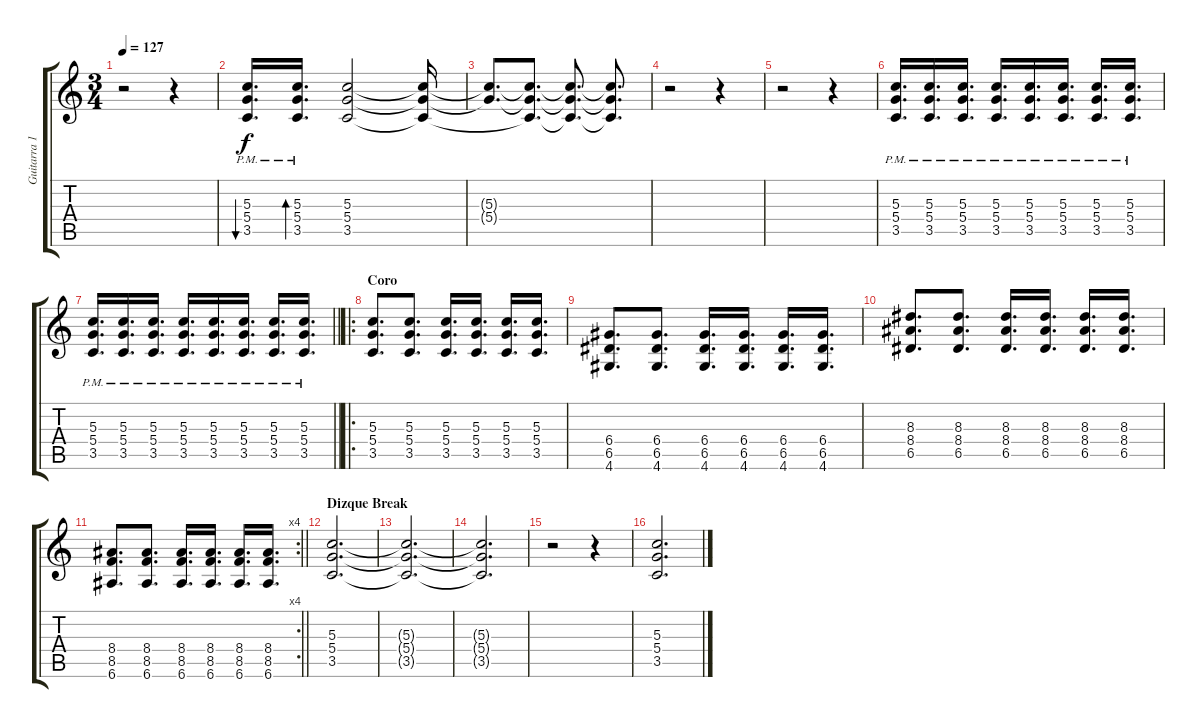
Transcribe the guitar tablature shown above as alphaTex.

\track ("Guitarra 1" "Guitarra 1") {instrument distortionguitar}
\staff {score tabs}
\tuning (E4 B3 G3 D3 A2 E2) {hide}
\ts (3 4)
\tempo 127
\clef g2
\ks c
r.2{dy f} r.4 |
(5.3{pm} 5.4{pm} 3.5{pm}).16{d bu 120} (5.3{pm} 5.4{pm} 3.5{pm}).16{d bd 120} (5.3 5.4 3.5).2 (5.3{t} 5.4{t} 3.5{t}).16 |
(5.3{t} 5.4{t}).8{d} (5.3{t} 5.4{t} 3.5{t}).8{d} (5.3{t} 5.4{t} 3.5{t}).8{d} (5.3{t} 5.4{t} 3.5{t}).8{d} |
r.2 r.4 |
r.2 r.4 |
(5.3{pm} 5.4 3.5).16{d} (5.3{pm} 5.4 3.5).16{d} (5.3{pm} 5.4 3.5).16{d} (5.3{pm} 5.4 3.5).16{d} (5.3{pm} 5.4 3.5).16{d} (5.3{pm} 5.4 3.5).16{d} (5.3{pm} 5.4 3.5).16{d} (5.3{pm} 5.4 3.5).16{d} |
\barLineRight lightlight
(5.3{pm} 5.4 3.5).16{d} (5.3{pm} 5.4 3.5).16{d} (5.3{pm} 5.4 3.5).16{d} (5.3{pm} 5.4 3.5).16{d} (5.3{pm} 5.4 3.5).16{d} (5.3{pm} 5.4 3.5).16{d} (5.3{pm} 5.4 3.5).16{d} (5.3{pm} 5.4 3.5).16{d} |
\ro
\section ("" "Coro")
(5.3 5.4 3.5).8{d volume 13} (5.3 5.4 3.5).8{d} (5.3 5.4 3.5).16{d} (5.3 5.4 3.5).16{d} (5.3 5.4 3.5).16{d} (5.3 5.4 3.5).16{d} |
(6.4 6.5 4.6).8{d} (6.4 6.5 4.6).8{d} (6.4 6.5 4.6).16{d} (6.4 6.5 4.6).16{d} (6.4 6.5 4.6).16{d} (6.4 6.5 4.6).16{d} |
(8.3 8.4 6.5).8{d} (8.3 8.4 6.5).8{d} (8.3 8.4 6.5).16{d} (8.3 8.4 6.5).16{d} (8.3 8.4 6.5).16{d} (8.3 8.4 6.5).16{d} |
\rc 4
\barLineRight lightlight
(8.4 8.5 6.6).8{d} (8.4 8.5 6.6).8{d} (8.4 8.5 6.6).16{d} (8.4 8.5 6.6).16{d} (8.4 8.5 6.6).16{d} (8.4 8.5 6.6).16{d} |
\section ("" "Dizque Break")
(5.3 5.4 3.5).2{d} |
(5.3{t} 5.4{t} 3.5{t}).2{d} |
(5.3{t} 5.4{t} 3.5{t}).2{d} |
r.2 r.4 |
(5.3 5.4 3.5).2{d}
